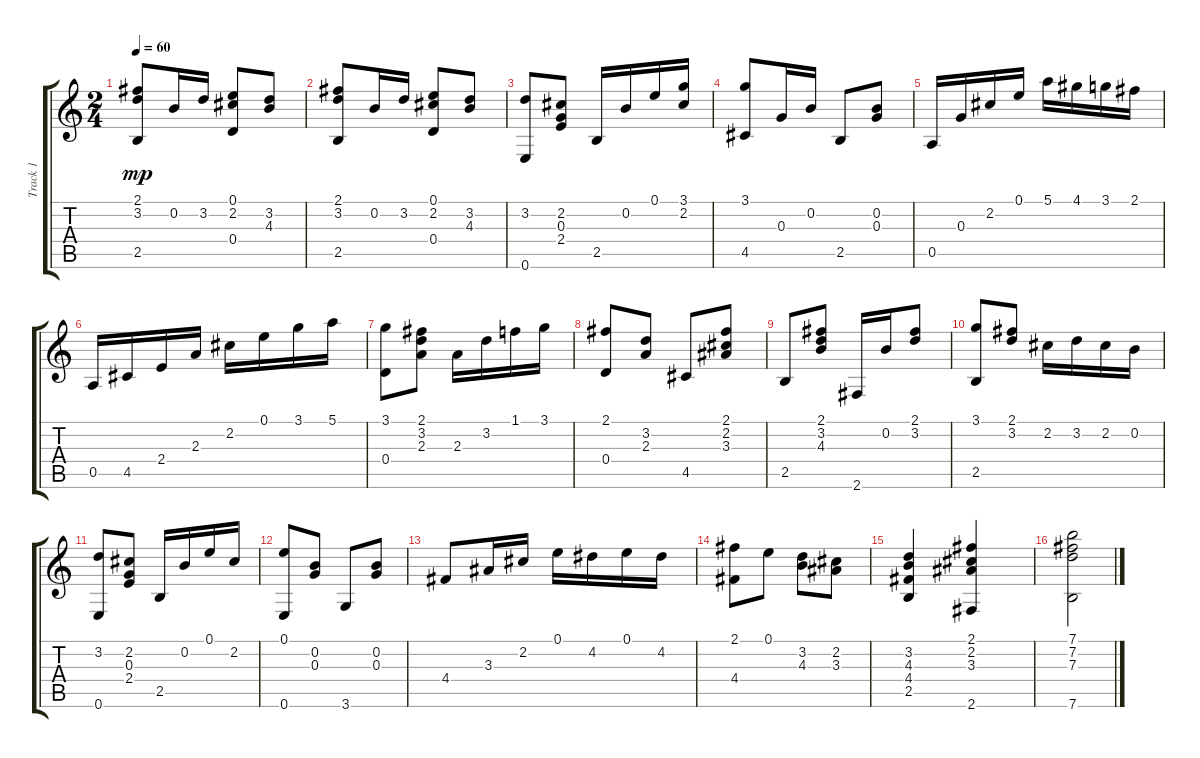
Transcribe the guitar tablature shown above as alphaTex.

\track ("Track 1" "Track 1") {instrument acousticguitarnylon}
\staff {score tabs}
\tuning (E4 B3 G3 D3 A2 E2) {hide}
\ts (2 4)
\tempo 60
\clef g2
\ks c
(2.1 3.2 2.5).8{dy mp} 0.2.16 3.2.16 (0.1 2.2 0.4).8 (3.2 4.3).8 |
(2.1 3.2 2.5).8 0.2.16 3.2.16 (0.1 2.2 0.4).8 (3.2 4.3).8 |
(3.2 0.6).8 (2.2 0.3 2.4).8 2.5.16 0.2.16 0.1.16 (3.1 2.2).16 |
(3.1 4.5).8 0.3.16 0.2.16 2.5.8 (0.2 0.3).8 |
0.5.16 0.3.16 2.2.16 0.1.16 5.1.16 4.1.16 3.1.16 2.1.16 |
0.5.16 4.5.16 2.4.16 2.3.16 2.2.16 0.1.16 3.1.16 5.1.16 |
(3.1 0.4).8 (2.1 3.2 2.3).8 2.3.16 3.2.16 1.1.16 3.1.16 |
(2.1 0.4).8 (3.2 2.3).8 4.5.8 (2.1 2.2 3.3).8 |
2.5.8 (2.1 3.2 4.3).8 2.6.16 0.2.16 (2.1 3.2).8 |
(3.1 2.5).8 (2.1 3.2).8 2.2.16 3.2.16 2.2.16 0.2.16 |
(3.2 0.6).8 (2.2 0.3 2.4).8 2.5.16 0.2.16 0.1.16 2.2.16 |
(0.1 0.6).8 (0.2 0.3).8 3.6.8 (0.2 0.3).8 |
4.4.8 3.3.16 2.2.16 0.1.16 4.2.16 0.1.16 4.2.16 |
(2.1 4.4).8 0.1.8 (3.2 4.3).8 (2.2 3.3).8 |
(3.2 4.3 4.4 2.5).4 (2.1 2.2 3.3 2.6).4 |
(7.1 7.2 7.3 7.6).2
